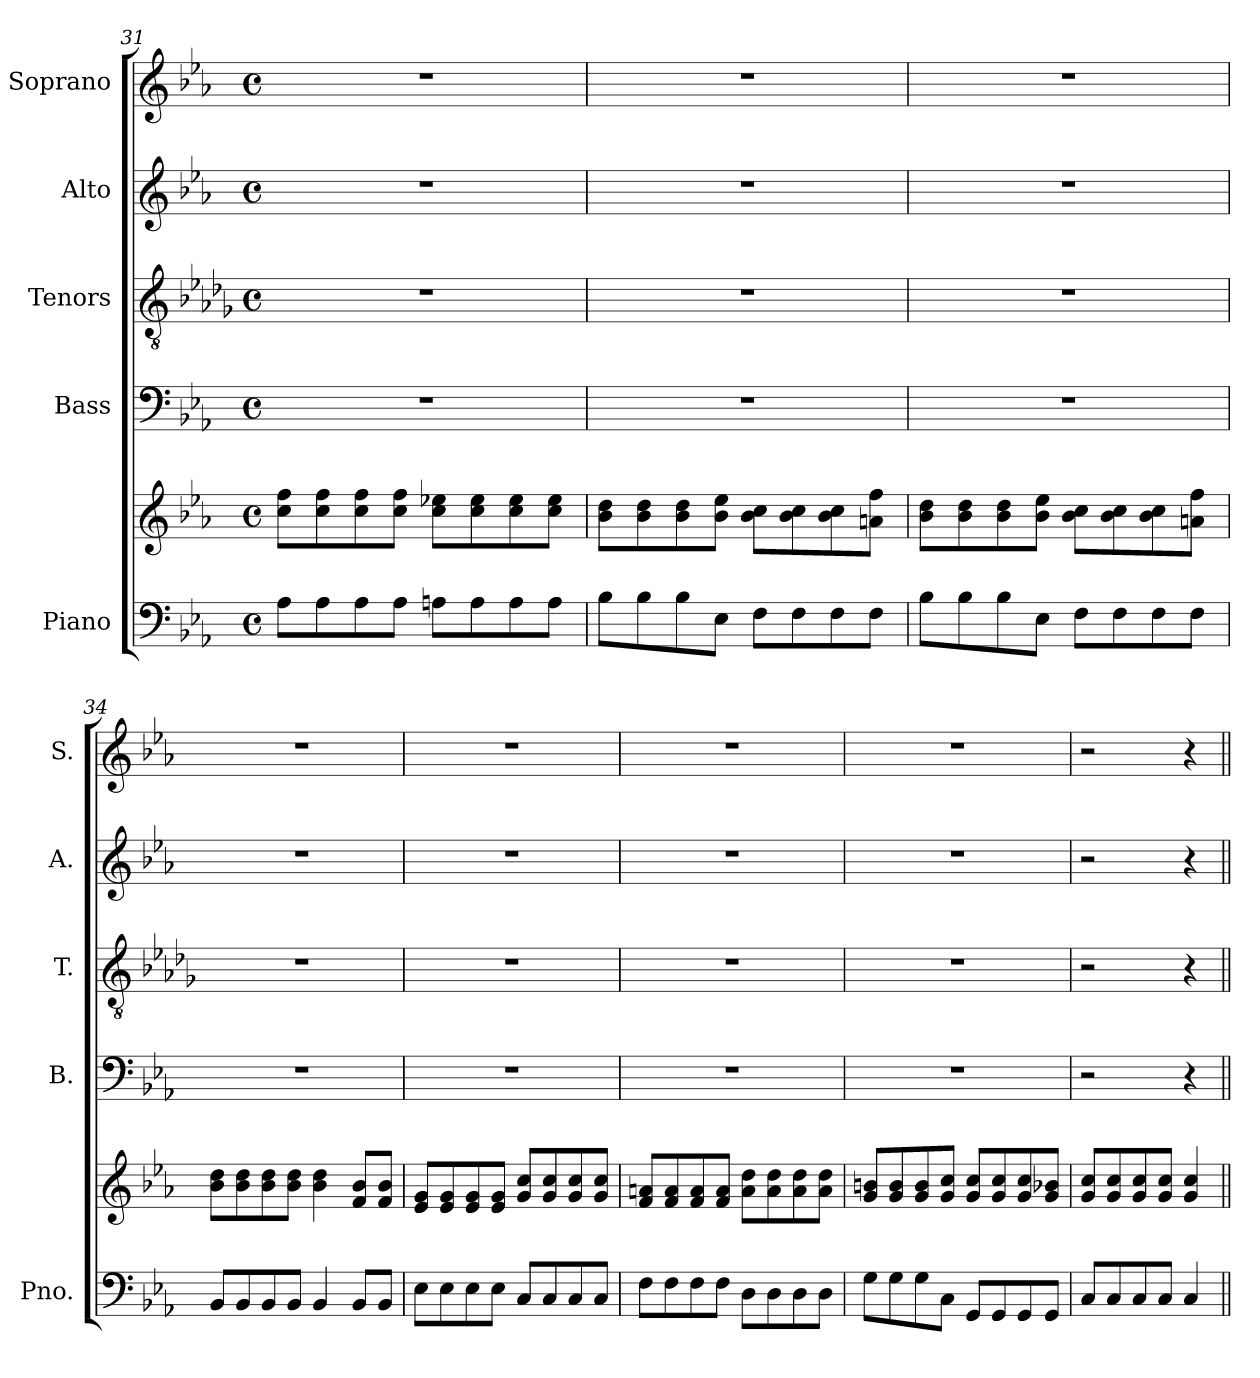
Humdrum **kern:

**kern	**kern	**kern	**kern	**kern	**kern
*part5	*part5	*part4	*part3	*part2	*part1
*staff6	*staff5	*staff4	*staff3	*staff2	*staff1
*I"Piano	*	*I"Bass	*I"Tenors	*I"Alto	*I"Soprano
*I'Pno.	*	*I'B.	*I'T.	*I'A.	*I'S.
*clefF4	*clefG2	*clefF4	*clefGv2	*clefG2	*clefG2
*	*	*	*ITrd8c14	*	*
*k[b-e-a-]	*k[b-e-a-]	*k[b-e-a-]	*k[b-e-a-d-g-]	*k[b-e-a-]	*k[b-e-a-]
*M4/4	*M4/4	*M4/4	*M4/4	*M4/4	*M4/4
*met(c)	*met(c)	*met(c)	*met(c)	*met(c)	*met(c)
=31	=31	=31	=31	=31	=31
8A-\L	8cc\ 8ff\L	1r	1r	1r	1r
8A-\	8cc\ 8ff\	.	.	.	.
8A-\	8cc\ 8ff\	.	.	.	.
8A-\J	8cc\ 8ff\J	.	.	.	.
8An\L	8cc\ 8ee-X\L	.	.	.	.
8A\	8cc\ 8ee-\	.	.	.	.
8A\	8cc\ 8ee-\	.	.	.	.
8A\J	8cc\ 8ee-\J	.	.	.	.
=32	=32	=32	=32	=32	=32
8B-\L	8b-\ 8dd\L	1r	1r	1r	1r
8B-\	8b-\ 8dd\	.	.	.	.
8B-\	8b-\ 8dd\	.	.	.	.
8E-\J	8b-\ 8ee-\J	.	.	.	.
8F\L	8b-\ 8cc\L	.	.	.	.
8F\	8b-\ 8cc\	.	.	.	.
8F\	8b-\ 8cc\	.	.	.	.
8F\J	8an\ 8ff\J	.	.	.	.
!!LO:LB:g=z
=33	=33	=33	=33	=33	=33
8B-\L	8b-\ 8dd\L	1r	1r	1r	1r
8B-\	8b-\ 8dd\	.	.	.	.
8B-\	8b-\ 8dd\	.	.	.	.
8E-\J	8b-\ 8ee-\J	.	.	.	.
8F\L	8b-\ 8cc\L	.	.	.	.
8F\	8b-\ 8cc\	.	.	.	.
8F\	8b-\ 8cc\	.	.	.	.
8F\J	8an\ 8ff\J	.	.	.	.
=34	=34	=34	=34	=34	=34
8BB-/L	8b-\ 8dd\L	1r	1r	1r	1r
8BB-/	8b-\ 8dd\	.	.	.	.
8BB-/	8b-\ 8dd\	.	.	.	.
8BB-/J	8b-\ 8dd\J	.	.	.	.
4BB-/	4b-\ 4dd\	.	.	.	.
8BB-/L	8f/ 8b-/L	.	.	.	.
8BB-/J	8f/ 8b-/J	.	.	.	.
=35	=35	=35	=35	=35	=35
8E-\L	8e-/ 8g/L	1r	1r	1r	1r
8E-\	8e-/ 8g/	.	.	.	.
8E-\	8e-/ 8g/	.	.	.	.
8E-\J	8e-/ 8g/J	.	.	.	.
8C/L	8g/ 8cc/L	.	.	.	.
8C/	8g/ 8cc/	.	.	.	.
8C/	8g/ 8cc/	.	.	.	.
8C/J	8g/ 8cc/J	.	.	.	.
=36	=36	=36	=36	=36	=36
8F\L	8f/ 8an/L	1r	1r	1r	1r
8F\	8f/ 8a/	.	.	.	.
8F\	8f/ 8a/	.	.	.	.
8F\J	8f/ 8a/J	.	.	.	.
8D\L	8a\ 8dd\L	.	.	.	.
8D\	8a\ 8dd\	.	.	.	.
8D\	8a\ 8dd\	.	.	.	.
8D\J	8a\ 8dd\J	.	.	.	.
=37	=37	=37	=37	=37	=37
8G\L	8g/ 8bn/L	1r	1r	1r	1r
8G\	8g/ 8b/	.	.	.	.
8G\	8g/ 8b/	.	.	.	.
8C\J	8g/ 8cc/J	.	.	.	.
8GG/L	8g/ 8cc/L	.	.	.	.
8GG/	8g/ 8cc/	.	.	.	.
8GG/	8g/ 8cc/	.	.	.	.
8GG/J	8g/ 8b-X/J	.	.	.	.
=38	=38	=38	=38	=38	=38
8C/L	8g/ 8cc/L	2r	2r	2r	2r
8C/	8g/ 8cc/	.	.	.	.
8C/	8g/ 8cc/	.	.	.	.
8C/J	8g/ 8cc/J	.	.	.	.
4C/	4g/ 4cc/	4r	4r	4r	4r
=||	=||	=||	=||	=||	=||
*-	*-	*-	*-	*-	*-
